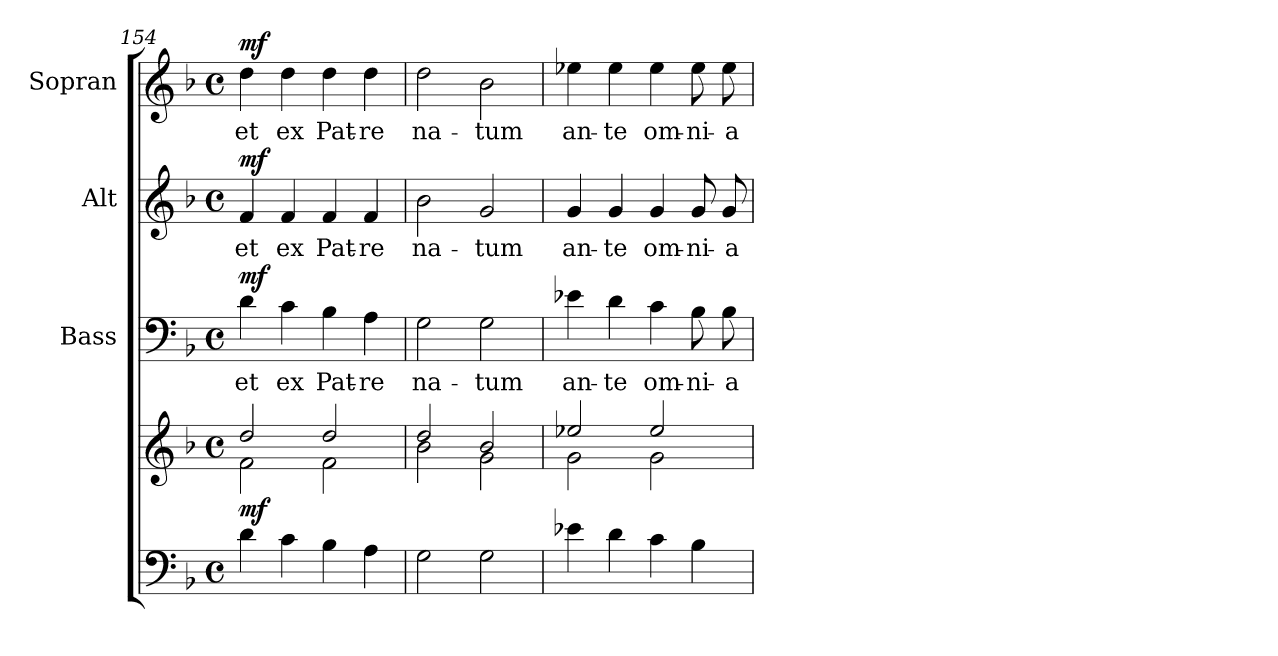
**kern	**kern	**dynam	**kern	**text	**dynam	**kern	**text	**dynam	**kern	**text	**dynam
*part4	*part4	*part4	*part3	*part3	*part3	*part2	*part2	*part2	*part1	*part1	*part1
*staff5	*staff4	*staff4/5	*staff3	*staff3	*staff3	*staff2	*staff2	*staff2	*staff1	*staff1	*staff1
*	*	*	*I"Bass	*	*	*I"Alt	*	*	*I"Sopran	*	*
*	*	*	*I'B.	*	*	*I'A.	*	*	*I'S.	*	*
*clefF4	*clefG2	*	*clefF4	*	*	*clefG2	*	*	*clefG2	*	*
*k[b-]	*k[b-]	*	*k[b-]	*	*	*k[b-]	*	*	*k[b-]	*	*
*F:	*F:	*	*F:	*	*	*F:	*	*	*F:	*	*
*M4/4	*M4/4	*	*M4/4	*	*	*M4/4	*	*	*M4/4	*	*
*met(c)	*met(c)	*	*met(c)	*	*	*met(c)	*	*	*met(c)	*	*
=154	=154	=154	=154	=154	=154	=154	=154	=154	=154	=154	=154
*	*^	*	*	*	*	*	*	*	*	*	*
!	!	!	!LO:DY:b	!	!LO:LY:b	!LO:DY:a	!	!LO:LY:b	!LO:DY:a	!	!LO:LY:b	!LO:DY:a
4d\	2dd/	2f\	mf	4d\	et	mf	4f/	et	mf	4dd\	et	mf
!	!	!	!	!	!LO:LY:b	!	!	!LO:LY:b	!	!	!LO:LY:b	!
4c\	.	.	.	4c\	ex	.	4f/	ex	.	4dd\	ex	.
!	!	!	!	!	!LO:LY:b	!	!	!LO:LY:b	!	!	!LO:LY:b	!
4B-\	2dd/	2f\	.	4B-\	Pat-	.	4f/	Pat-	.	4dd\	Pat-	.
!	!	!	!	!	!LO:LY:b	!	!	!LO:LY:b	!	!	!LO:LY:b	!
4A\	.	.	.	4A\	-re	.	4f/	-re	.	4dd\	-re	.
=155	=155	=155	=155	=155	=155	=155	=155	=155	=155	=155	=155	=155
!	!	!	!	!	!LO:LY:b	!	!	!LO:LY:b	!	!	!LO:LY:b	!
2G\	2dd/	2b-\	.	2G\	na-	.	2b-\	na-	.	2dd\	na-	.
!	!	!	!	!	!LO:LY:b	!	!	!LO:LY:b	!	!	!LO:LY:b	!
2G\	2b-/	2g\	.	2G\	-tum	.	2g/	-tum	.	2b-\	-tum	.
=156	=156	=156	=156	=156	=156	=156	=156	=156	=156	=156	=156	=156
!	!	!	!	!	!LO:LY:b	!	!	!LO:LY:b	!	!	!LO:LY:b	!
4e-X\	2ee-X/	2g\	.	4e-X\	an-	.	4g/	an-	.	4ee-X\	an-	.
!	!	!	!	!	!LO:LY:b	!	!	!LO:LY:b	!	!	!LO:LY:b	!
4d\	.	.	.	4d\	-te	.	4g/	-te	.	4ee-\	-te	.
!	!	!	!	!	!LO:LY:b	!	!	!LO:LY:b	!	!	!LO:LY:b	!
4c\	2ee-/	2g\	.	4c\	om-	.	4g/	om-	.	4ee-\	om-	.
!	!	!	!	!	!LO:LY:b	!	!	!LO:LY:b	!	!	!LO:LY:b	!
4B-\	.	.	.	8B-\	-ni-	.	8g/	-ni-	.	8ee-\	-ni-	.
!	!	!	!	!	!LO:LY:b	!	!	!LO:LY:b	!	!	!LO:LY:b	!
.	.	.	.	8B-\	-a	.	8g/	-a	.	8ee-\	-a	.
*	*v	*v	*	*	*	*	*	*	*	*	*	*
=	=	=	=	=	=	=	=	=	=	=	=
*-	*-	*-	*-	*-	*-	*-	*-	*-	*-	*-	*-
